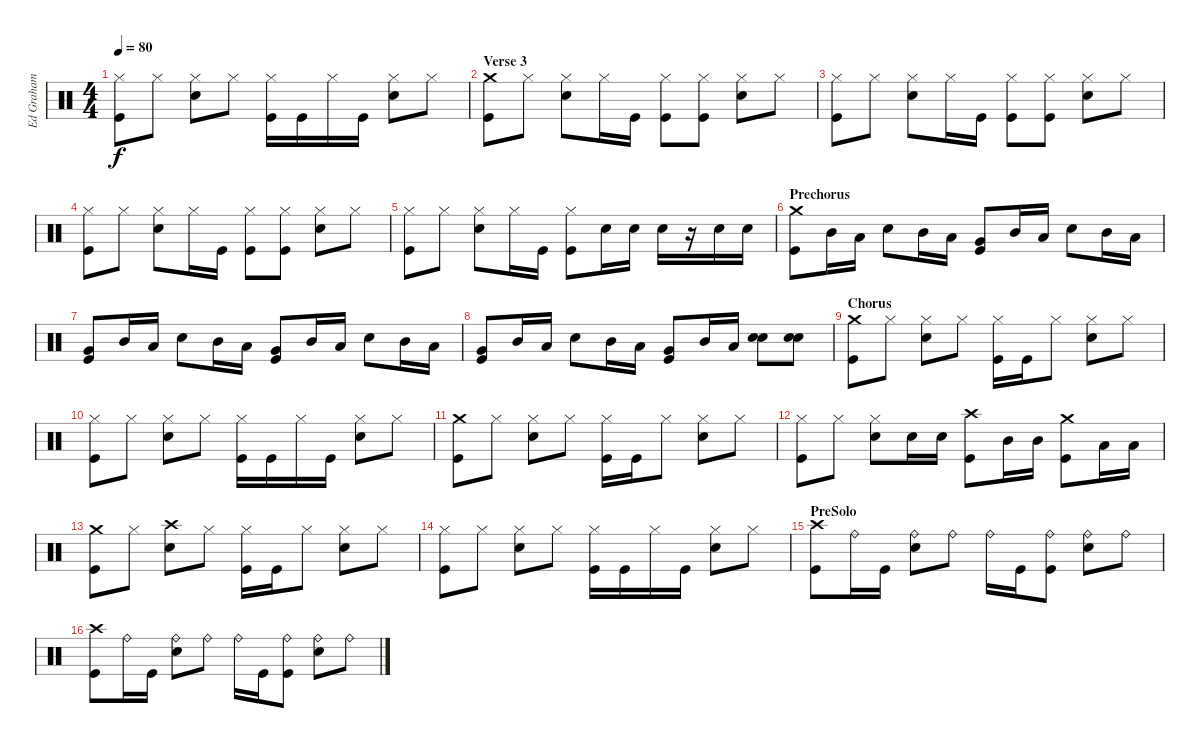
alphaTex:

\track ("Ed Graham" "Ed Graham") {instrument percussion}
\staff {score}
\articulation defaults
\ts (4 4)
\tempo 80
\clef neutral
\ks c
("Hi-Hat (closed)" "Kick (hit)").8{dy f} "Hi-Hat (closed)".8 ("Hi-Hat (closed)" "Electric Snare (hit)").8 "Hi-Hat (closed)".8 ("Hi-Hat (closed)" "Kick (hit)").16 "Kick (hit)".16 "Hi-Hat (closed)".16 "Kick (hit)".16 ("Hi-Hat (closed)" "Electric Snare (hit)").8 "Hi-Hat (closed)".8 |
\section ("" "Verse 3")
("Crash medium (hit)" "Kick (hit)").8 "Hi-Hat (closed)".8 ("Electric Snare (hit)" "Hi-Hat (closed)").8 "Hi-Hat (closed)".16 "Kick (hit)".16 ("Hi-Hat (closed)" "Kick (hit)").8 ("Hi-Hat (closed)" "Kick (hit)").8 ("Electric Snare (hit)" "Hi-Hat (closed)").8 "Hi-Hat (closed)".8 |
("Hi-Hat (closed)" "Kick (hit)").8 "Hi-Hat (closed)".8 ("Electric Snare (hit)" "Hi-Hat (closed)").8 "Hi-Hat (closed)".16 "Kick (hit)".16 ("Hi-Hat (closed)" "Kick (hit)").8 ("Hi-Hat (closed)" "Kick (hit)").8 ("Electric Snare (hit)" "Hi-Hat (closed)").8 "Hi-Hat (closed)".8 |
("Hi-Hat (closed)" "Kick (hit)").8 "Hi-Hat (closed)".8 ("Electric Snare (hit)" "Hi-Hat (closed)").8 "Hi-Hat (closed)".16 "Kick (hit)".16 ("Hi-Hat (closed)" "Kick (hit)").8 ("Hi-Hat (closed)" "Kick (hit)").8 ("Electric Snare (hit)" "Hi-Hat (closed)").8 "Hi-Hat (closed)".8 |
("Hi-Hat (closed)" "Kick (hit)").8 "Hi-Hat (closed)".8 ("Electric Snare (hit)" "Hi-Hat (closed)").8 "Hi-Hat (closed)".16 "Kick (hit)".16 ("Hi-Hat (closed)" "Kick (hit)").8 "Electric Snare (hit)".16 "Electric Snare (hit)".16 "Electric Snare (hit)".16 r.16 "Electric Snare (hit)".16 "Electric Snare (hit)".16 |
\section ("" "Prechorus")
("Crash medium (hit)" "Kick (hit)").8 "Mid Tom (hit)".16 "Low Tom (hit)".16 "Electric Snare (hit)".8 "Mid Tom (hit)".16 "Low Tom (hit)".16 ("Very Low Tom (hit)" "Kick (hit)").8 "Mid Tom (hit)".16 "Low Tom (hit)".16 "Electric Snare (hit)".8 "Mid Tom (hit)".16 "Low Tom (hit)".16 |
("Very Low Tom (hit)" "Kick (hit)").8 "Mid Tom (hit)".16 "Low Tom (hit)".16 "Electric Snare (hit)".8 "Mid Tom (hit)".16 "Low Tom (hit)".16 ("Very Low Tom (hit)" "Kick (hit)").8 "Mid Tom (hit)".16 "Low Tom (hit)".16 "Electric Snare (hit)".8 "Mid Tom (hit)".16 "Low Tom (hit)".16 |
("Very Low Tom (hit)" "Kick (hit)").8 "Mid Tom (hit)".16 "Low Tom (hit)".16 "Electric Snare (hit)".8 "Mid Tom (hit)".16 "Low Tom (hit)".16 ("Very Low Tom (hit)" "Kick (hit)").8 "Mid Tom (hit)".16 "Low Tom (hit)".16 ("Electric Snare (hit)" "Electric Snare (hit)").8{bu 120} ("Electric Snare (hit)" "Electric Snare (hit)").8{bu 120} |
\section ("" "Chorus")
("Crash medium (hit)" "Kick (hit)").8 "Hi-Hat (closed)".8 ("Hi-Hat (closed)" "Electric Snare (hit)").8 "Hi-Hat (closed)".8 ("Hi-Hat (closed)" "Kick (hit)").16 "Kick (hit)".16 "Hi-Hat (closed)".8 ("Hi-Hat (closed)" "Electric Snare (hit)").8 "Hi-Hat (closed)".8 |
("Hi-Hat (closed)" "Kick (hit)").8 "Hi-Hat (closed)".8 ("Hi-Hat (closed)" "Electric Snare (hit)").8 "Hi-Hat (closed)".8 ("Hi-Hat (closed)" "Kick (hit)").16 "Kick (hit)".16 "Hi-Hat (closed)".16 "Kick (hit)".16 ("Hi-Hat (closed)" "Electric Snare (hit)").8 "Hi-Hat (closed)".8 |
("Crash medium (hit)" "Kick (hit)").8 "Hi-Hat (closed)".8 ("Hi-Hat (closed)" "Electric Snare (hit)").8 "Hi-Hat (closed)".8 ("Hi-Hat (closed)" "Kick (hit)").16 "Kick (hit)".16 "Hi-Hat (closed)".8 ("Hi-Hat (closed)" "Electric Snare (hit)").8 "Hi-Hat (closed)".8 |
("Hi-Hat (closed)" "Kick (hit)").8 "Hi-Hat (closed)".8 ("Hi-Hat (closed)" "Electric Snare (hit)").8 "Electric Snare (hit)".16 "Electric Snare (hit)".16 ("Crash high (hit)" "Kick (hit)").8 "Mid Tom (hit)".16 "Mid Tom (hit)".16 ("Crash medium (hit)" "Kick (hit)").8 "Low Tom (hit)".16 "Low Tom (hit)".16 |
("Crash medium (hit)" "Kick (hit)").8 "Hi-Hat (closed)".8 ("Crash high (hit)" "Electric Snare (hit)").8 "Hi-Hat (closed)".8 ("Hi-Hat (closed)" "Kick (hit)").16 "Kick (hit)".16 "Hi-Hat (closed)".8 ("Hi-Hat (closed)" "Electric Snare (hit)").8 "Hi-Hat (closed)".8 |
("Hi-Hat (closed)" "Kick (hit)").8 "Hi-Hat (closed)".8 ("Hi-Hat (closed)" "Electric Snare (hit)").8 "Hi-Hat (closed)".8 ("Hi-Hat (closed)" "Kick (hit)").16 "Kick (hit)".16 "Hi-Hat (closed)".16 "Kick (hit)".16 ("Hi-Hat (closed)" "Electric Snare (hit)").8 "Hi-Hat (closed)".8 |
\section ("" "PreSolo")
("Crash high (hit)" "Kick (hit)").8 "Ride (bell)".16 "Kick (hit)".16 ("Ride (bell)" "Electric Snare (hit)").8 "Ride (bell)".8 "Ride (bell)".16 "Kick (hit)".16 ("Ride (bell)" "Kick (hit)").8 ("Ride (bell)" "Electric Snare (hit)").8 "Ride (bell)".8 |
("Crash high (hit)" "Kick (hit)").8 "Ride (bell)".16 "Kick (hit)".16 ("Ride (bell)" "Electric Snare (hit)").8 "Ride (bell)".8 "Ride (bell)".16 "Kick (hit)".16 ("Ride (bell)" "Kick (hit)").8 ("Ride (bell)" "Electric Snare (hit)").8 "Ride (bell)".8
